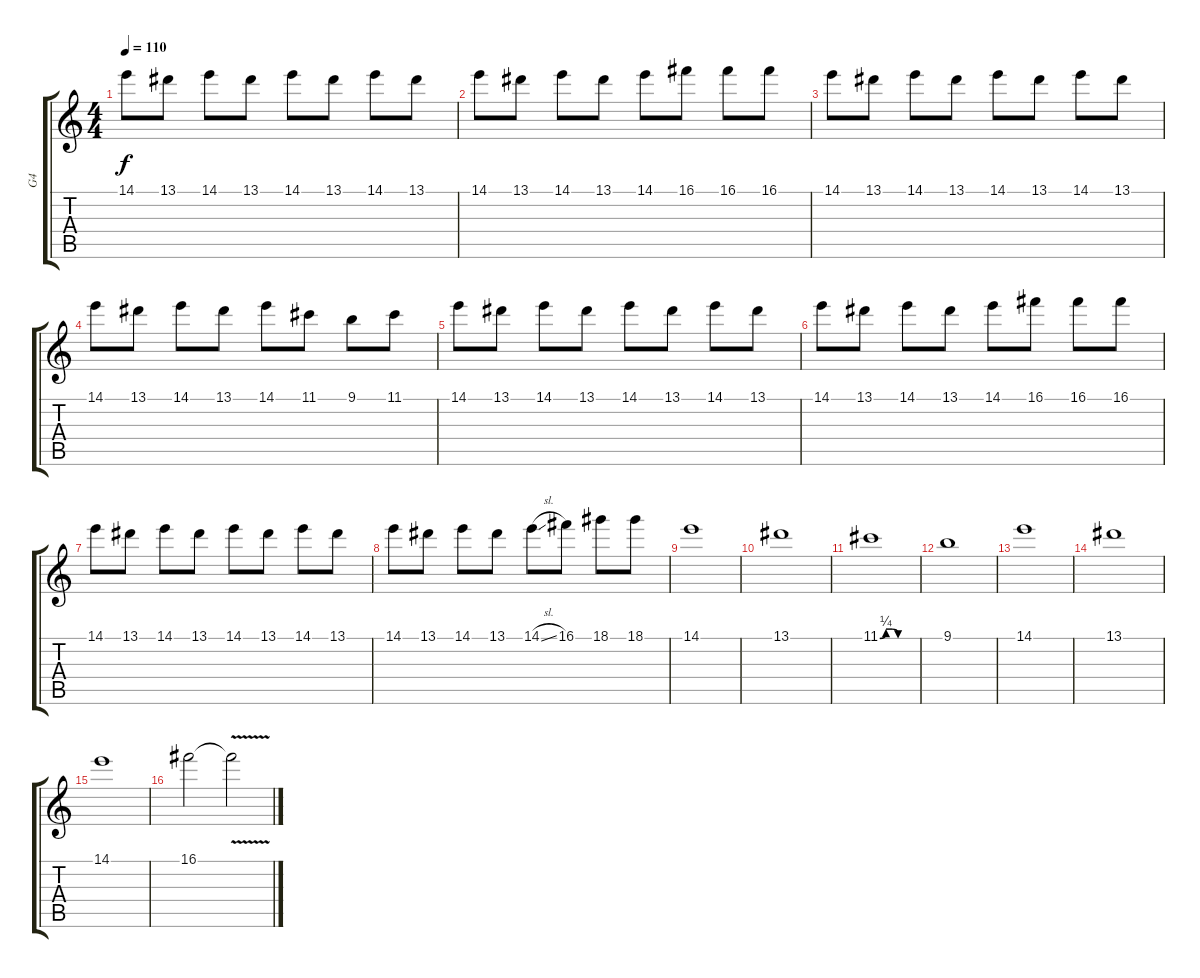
\track ("G4" "G4") {instrument overdrivenguitar}
\staff {score tabs}
\tuning (D4 A3 F3 C3 G2 D2) {hide}
\ts (4 4)
\tempo 110
\clef g2
\ks c
14.1.8{dy f} 13.1.8 14.1.8 13.1.8 14.1.8 13.1.8 14.1.8 13.1.8 |
14.1.8 13.1.8 14.1.8 13.1.8 14.1.8 16.1.8 16.1.8 16.1.8 |
14.1.8 13.1.8 14.1.8 13.1.8 14.1.8 13.1.8 14.1.8 13.1.8 |
14.1.8 13.1.8 14.1.8 13.1.8 14.1.8 11.1.8 9.1.8 11.1.8 |
14.1.8 13.1.8 14.1.8 13.1.8 14.1.8 13.1.8 14.1.8 13.1.8 |
14.1.8 13.1.8 14.1.8 13.1.8 14.1.8 16.1.8 16.1.8 16.1.8 |
14.1.8 13.1.8 14.1.8 13.1.8 14.1.8 13.1.8 14.1.8 13.1.8 |
14.1.8 13.1.8 14.1.8 13.1.8 14.1{sl}.8 16.1.8 18.1.8 18.1.8 |
14.1.1 |
13.1.1 |
11.1{be (custom 0 0 10 1 20 1 30 0 60 0)}.1 |
9.1.1 |
14.1.1 |
13.1.1 |
14.1.1 |
16.1.2 16.1{v t}.2
